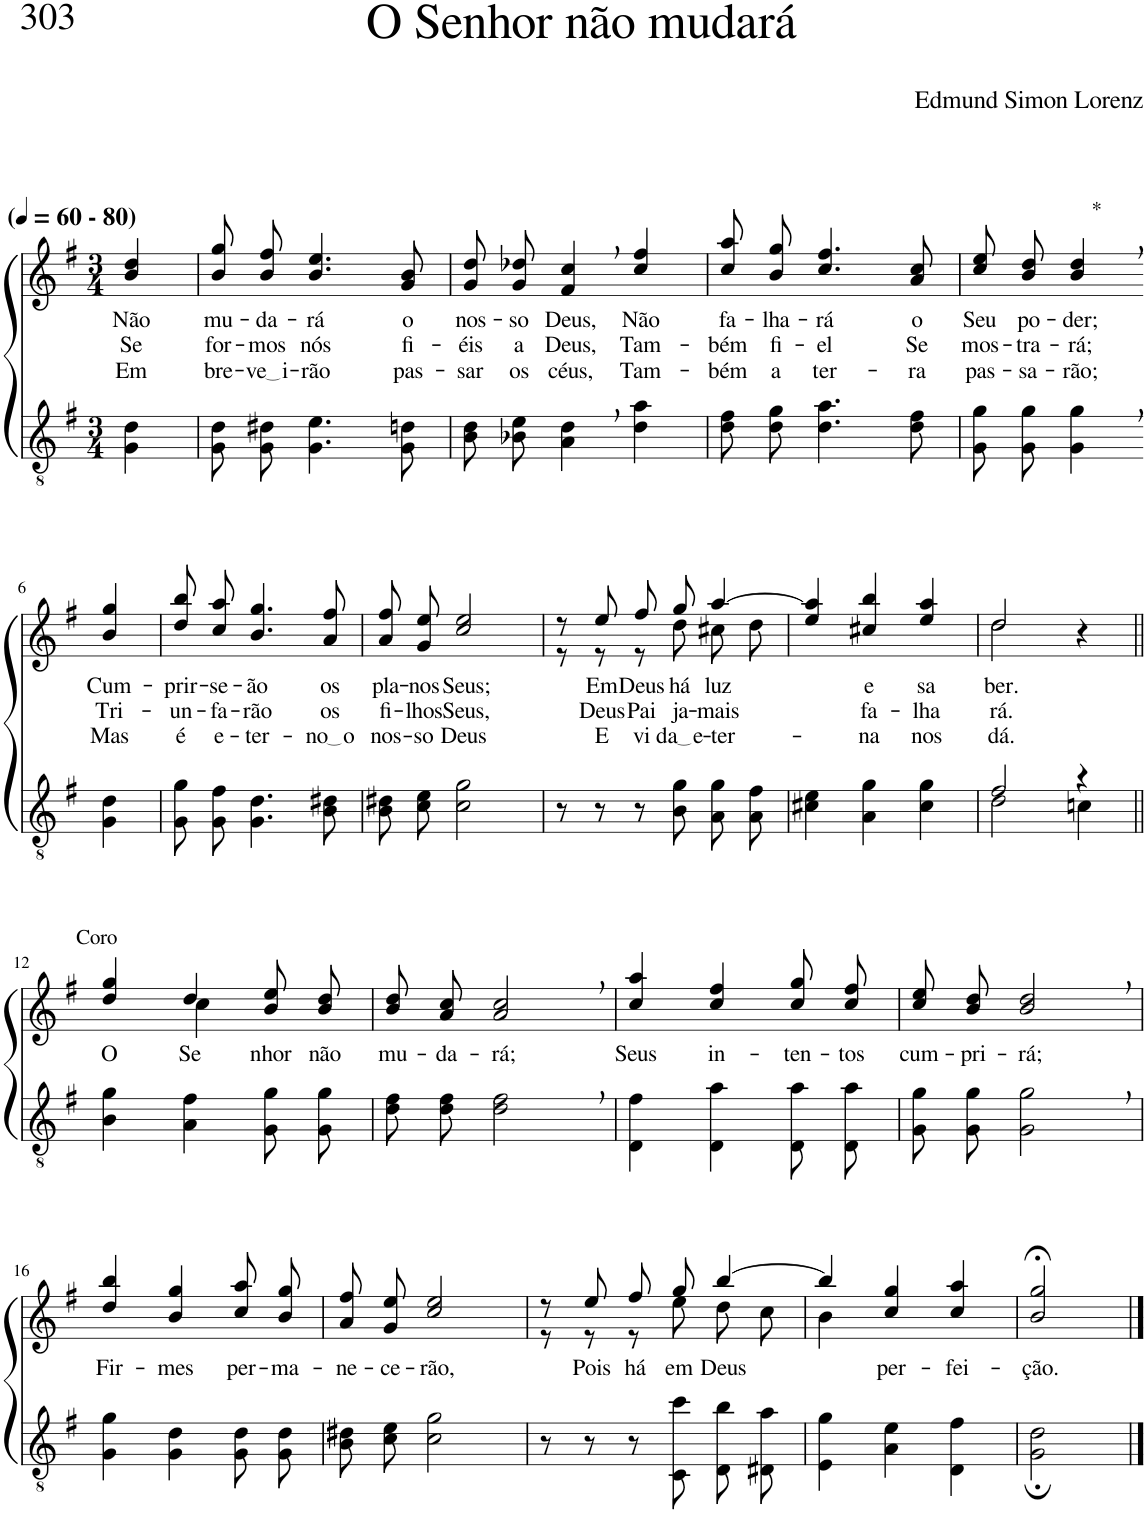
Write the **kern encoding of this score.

**kern	**kern	**text	**text	**text
*part2	*part1	*part1	*part1	*part1
*staff2	*staff1	*staff1	*staff1	*staff1
*I"Parte III e IV	*I"Parte I e II	*	*	*
*clefGv2	*clefG2	*	*	*
*Trd4c7	*Trd4c7	*	*	*
*k[f#]	*k[f#]	*	*	*
*M3/4	*M3/4	*	*	*
*MM60	*MM60	*	*	*
=1	=1	=1	=1	=1
!	!LO:TX:a:B:t=(	!	!	!
!	!LO:TX:a:B:t=- 80)	!	!	!
!	!	!LO:LY:b	!LO:LY:b	!LO:LY:b
4G\ 4d\	4b/ 4dd/	Não	Se	Em
=2	=2	=2	=2	=2
!	!	!LO:LY:b	!LO:LY:b	!LO:LY:b
8G\ 8d\L	8b\ 8gg\L	mu-	for-	bre-
!	!	!LO:LY:b	!LO:LY:b	!LO:LY:b
8G\ 8d#X\J	8b\ 8ff#\J	-da-	-mos	ve i
!	!	!LO:LY:b	!LO:LY:b	!LO:LY:b
4.G\ 4.e\	4.b/ 4.ee/	-rá	nós	-rão
!	!	!LO:LY:b	!LO:LY:b	!LO:LY:b
8G\ 8dn\	8g/ 8b/	o	fi-	pas-
=3	=3	=3	=3	=3
!	!	!LO:LY:b	!LO:LY:b	!LO:LY:b
8B\ 8d\L	8g\ 8dd\L	nos-	-éis	-sar
!	!	!LO:LY:b	!LO:LY:b	!LO:LY:b
8B-X\ 8e\J	8g\ 8dd-X\J	-so	a	os
!	!	!LO:LY:b	!LO:LY:b	!LO:LY:b
4A\, 4d\,	4f#/, 4cc/,	Deus,	Deus,	céus,
!	!	!LO:LY:b	!LO:LY:b	!LO:LY:b
4d\ 4a\	4cc/ 4ff#/	Não	Tam-	Tam-
=4	=4	=4	=4	=4
!	!	!LO:LY:b	!LO:LY:b	!LO:LY:b
8d\ 8f#\L	8cc\ 8aa\L	fa-	-bém	-bém
!	!	!LO:LY:b	!LO:LY:b	!LO:LY:b
8d\ 8g\J	8b\ 8gg\J	-lha-	fi-	a
!	!	!LO:LY:b	!LO:LY:b	!LO:LY:b
4.d\ 4.a\	4.cc/ 4.ff#/	-rá	-el	ter-
!	!	!LO:LY:b	!LO:LY:b	!LO:LY:b
8d\ 8f#\	8a/ 8cc/	o	Se	-ra
=5	=5	=5	=5	=5
!	!	!LO:LY:b	!LO:LY:b	!LO:LY:b
8G\ 8g\L	8cc\ 8ee\L	Seu	mos-	pas-
!	!	!LO:LY:b	!LO:LY:b	!LO:LY:b
8G\ 8g\J	8b\ 8dd\J	po-	-tra-	-sa-
!	!LO:TX:a:t=*	!	!	!
!	!	!LO:LY:b	!LO:LY:b	!LO:LY:b
4G\, 4g\,	4b/, 4dd/,	-der;	-rá;	-rão;
!!LO:LB:g=z
=6-	=6-	=6-	=6-	=6-
!	!	!LO:LY:b	!LO:LY:b	!LO:LY:b
4G\ 4d\	4b/ 4gg/	Cum-	Tri-	Mas
=7	=7	=7	=7	=7
!	!	!LO:LY:b	!LO:LY:b	!LO:LY:b
8G\ 8g\L	8dd\ 8bb\L	-prir-	-un-	é
!	!	!LO:LY:b	!LO:LY:b	!LO:LY:b
8G\ 8f#\J	8cc\ 8aa\J	-se-	-fa-	e-
!	!	!LO:LY:b	!LO:LY:b	!LO:LY:b
4.G\ 4.d\	4.b/ 4.gg/	-ão	-rão	-ter-
!	!	!LO:LY:b	!LO:LY:b	!LO:LY:b
8B\ 8d#X\	8a/ 8ff#/	os	os	no o
=8	=8	=8	=8	=8
!	!	!LO:LY:b	!LO:LY:b	!LO:LY:b
8B\ 8d#X\L	8a\ 8ff#\L	pla-	fi-	nos-
!	!	!LO:LY:b	!LO:LY:b	!LO:LY:b
8c\ 8e\J	8g\ 8ee\J	-nos	-lhos	-so
!	!	!LO:LY:b	!LO:LY:b	!LO:LY:b
2c\ 2g\	2cc/ 2ee/	Seus;	Seus,	Deus
=9	=9	=9	=9	=9
*	*^	*	*	*
8r	8r	8r	.	.	.
!	!	!	!LO:LY:b	!LO:LY:b	!LO:LY:b
8r	8ee/	8r	Em	Deus	E
!	!	!	!LO:LY:b	!LO:LY:b	!LO:LY:b
8r	8ff#/L	8r	Deus	Pai	vi-
!	!	!	!LO:LY:b	!LO:LY:b	!LO:LY:b
8B\ 8g\	8gg/J	8dd\	há	ja-	da e
!	!	!	!LO:LY:b	!LO:LY:b	!LO:LY:b
8A\ 8g\L	[4aa/	8cc#X\L	luz	-mais	-ter-
8A\ 8f#\J	.	8dd\J	.	.	.
*	*v	*v	*	*	*
=10	=10	=10	=10	=10
4c#X\ 4e\	4ee/ 4aa/]	.	.	.
!	!	!LO:LY:b	!LO:LY:b	!LO:LY:b
4A\ 4g\	4cc#X/ 4bb/	e	-fa-	-na
!	!	!LO:LY:b	!LO:LY:b	!LO:LY:b
4c#\ 4g\	4ee/ 4aa/	sa-	-lha-	nos
=11	=11	=11	=11	=11
*^	*^	*	*	*
!	!	!	!	!LO:LY:b	!LO:LY:b	!LO:LY:b
2f#/	2d\	2dd/	2dd\	-ber.	-rá.	dá.
4r	4cn\	4r	4ryy	.	.	.
!!LO:LB:g=z	!!
=12||	=12||	=12||	=12||	=12||	=12||	=12||
!	!	!LO:TX:a:t=Coro	!	!	!	!
!	!	!	!	!LO:LY:b	!	!
*v	*v	*	*	*	*	*
4B\ 4g\	4dd/ 4gg/	4ryy	O	.	.
!	!	!	!LO:LY:b	!	!
4A\ 4f#\	4dd/	4cc\	Se-	.	.
!	!	!	!LO:LY:b	!	!
8G\ 8g\L	8b\ 8ee\L	4ryy	-nhor	.	.
!	!	!	!LO:LY:b	!	!
8G\ 8g\J	8b\ 8dd\J	.	não	.	.
*	*v	*v	*	*	*
=13	=13	=13	=13	=13
!	!	!LO:LY:b	!	!
8d\ 8f#\L	8b\ 8dd\L	mu-	.	.
!	!	!LO:LY:b	!	!
8d\ 8f#\J	8a\ 8cc\J	-da-	.	.
!	!	!LO:LY:b	!	!
2d\, 2f#\,	2a/, 2cc/,	-rá;	.	.
=14	=14	=14	=14	=14
!	!	!LO:LY:b	!	!
4D\ 4f#\	4cc/ 4aa/	Seus	.	.
!	!	!LO:LY:b	!	!
4D\ 4a\	4cc/ 4ff#/	in-	.	.
!	!	!LO:LY:b	!	!
8D\ 8a\L	8cc\ 8gg\L	-ten-	.	.
!	!	!LO:LY:b	!	!
8D\ 8a\J	8cc\ 8ff#\J	-tos	.	.
=15	=15	=15	=15	=15
!	!	!LO:LY:b	!	!
8G\ 8g\L	8cc\ 8ee\L	cum-	.	.
!	!	!LO:LY:b	!	!
8G\ 8g\J	8b\ 8dd\J	-pri-	.	.
!	!	!LO:LY:b	!	!
2G\, 2g\,	2b/, 2dd/,	-rá;	.	.
!!LO:LB:g=z
=16	=16	=16	=16	=16
!	!	!LO:LY:b	!	!
4G\ 4g\	4dd/ 4bb/	Fir-	.	.
!	!	!LO:LY:b	!	!
4G\ 4d\	4b/ 4gg/	-mes	.	.
!	!	!LO:LY:b	!	!
8G\ 8d\L	8cc\ 8aa\L	per-	.	.
!	!	!LO:LY:b	!	!
8G\ 8d\J	8b\ 8gg\J	-ma-	.	.
=17	=17	=17	=17	=17
!	!	!LO:LY:b	!	!
8B\ 8d#X\L	8a\ 8ff#\L	-ne-	.	.
!	!	!LO:LY:b	!	!
8c\ 8e\J	8g\ 8ee\J	-ce-	.	.
!	!	!LO:LY:b	!	!
2c\ 2g\	2cc/ 2ee/	-rão,	.	.
=18	=18	=18	=18	=18
*	*^	*	*	*
8r	8r	8r	.	.	.
!	!	!	!LO:LY:b	!	!
8r	8ee/	8r	Pois	.	.
!	!	!	!LO:LY:b	!	!
8r	8ff#/L	8r	há	.	.
!	!	!	!LO:LY:b	!	!
8C\ 8cc\	8gg/J	8ee\	em	.	.
!	!	!	!LO:LY:b	!	!
8D\ 8b\L	[4bb/	8dd\L	Deus	.	.
8D#X\ 8a\J	.	8cc\J	.	.	.
=19	=19	=19	=19	=19	=19
4E\ 4g\	4bb/]	4b\	.	.	.
!	!	!	!LO:LY:b	!	!
4A\ 4e\	4cc/ 4gg/	2ryy	per-	.	.
!	!	!	!LO:LY:b	!	!
4D\ 4f#\	4cc/ 4aa/	.	-fei-	.	.
*	*v	*v	*	*	*
=20	=20	=20	=20	=20
!	!	!LO:LY:b	!	!
2G\; 2d\;	2b/;< 2gg/;<	-ção.	.	.
==	==	==	==	==
*-	*-	*-	*-	*-
